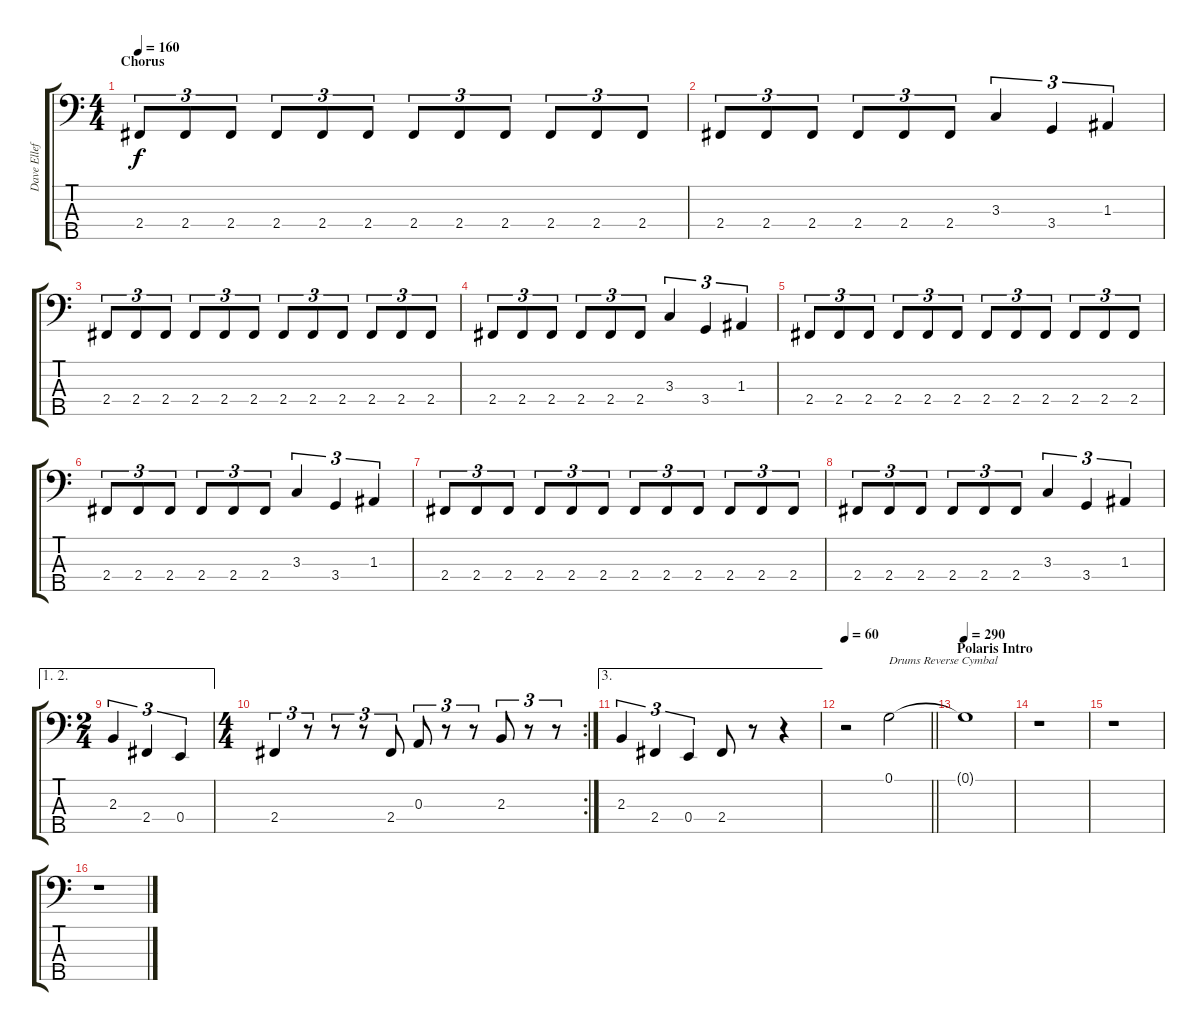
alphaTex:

\track ("Dave Ellefson" "Dave Ellef") {instrument electricbasspick}
\staff {score tabs}
\tuning (G2 D2 A1 E1 B0) {hide}
\ts (4 4)
\section ("" "Chorus")
\tempo 160
\clef f4
\ks c
2.4.8{tu (3 2) dy f} 2.4.8{tu (3 2)} 2.4.8{tu (3 2)} 2.4.8{tu (3 2)} 2.4.8{tu (3 2)} 2.4.8{tu (3 2)} 2.4.8{tu (3 2)} 2.4.8{tu (3 2)} 2.4.8{tu (3 2)} 2.4.8{tu (3 2)} 2.4.8{tu (3 2)} 2.4.8{tu (3 2)} |
2.4.8{tu (3 2)} 2.4.8{tu (3 2)} 2.4.8{tu (3 2)} 2.4.8{tu (3 2)} 2.4.8{tu (3 2)} 2.4.8{tu (3 2)} 3.3.4{tu (3 2)} 3.4.4{tu (3 2)} 1.3.4{tu (3 2)} |
2.4.8{tu (3 2)} 2.4.8{tu (3 2)} 2.4.8{tu (3 2)} 2.4.8{tu (3 2)} 2.4.8{tu (3 2)} 2.4.8{tu (3 2)} 2.4.8{tu (3 2)} 2.4.8{tu (3 2)} 2.4.8{tu (3 2)} 2.4.8{tu (3 2)} 2.4.8{tu (3 2)} 2.4.8{tu (3 2)} |
2.4.8{tu (3 2)} 2.4.8{tu (3 2)} 2.4.8{tu (3 2)} 2.4.8{tu (3 2)} 2.4.8{tu (3 2)} 2.4.8{tu (3 2)} 3.3.4{tu (3 2)} 3.4.4{tu (3 2)} 1.3.4{tu (3 2)} |
2.4.8{tu (3 2)} 2.4.8{tu (3 2)} 2.4.8{tu (3 2)} 2.4.8{tu (3 2)} 2.4.8{tu (3 2)} 2.4.8{tu (3 2)} 2.4.8{tu (3 2)} 2.4.8{tu (3 2)} 2.4.8{tu (3 2)} 2.4.8{tu (3 2)} 2.4.8{tu (3 2)} 2.4.8{tu (3 2)} |
2.4.8{tu (3 2)} 2.4.8{tu (3 2)} 2.4.8{tu (3 2)} 2.4.8{tu (3 2)} 2.4.8{tu (3 2)} 2.4.8{tu (3 2)} 3.3.4{tu (3 2)} 3.4.4{tu (3 2)} 1.3.4{tu (3 2)} |
2.4.8{tu (3 2)} 2.4.8{tu (3 2)} 2.4.8{tu (3 2)} 2.4.8{tu (3 2)} 2.4.8{tu (3 2)} 2.4.8{tu (3 2)} 2.4.8{tu (3 2)} 2.4.8{tu (3 2)} 2.4.8{tu (3 2)} 2.4.8{tu (3 2)} 2.4.8{tu (3 2)} 2.4.8{tu (3 2)} |
2.4.8{tu (3 2)} 2.4.8{tu (3 2)} 2.4.8{tu (3 2)} 2.4.8{tu (3 2)} 2.4.8{tu (3 2)} 2.4.8{tu (3 2)} 3.3.4{tu (3 2)} 3.4.4{tu (3 2)} 1.3.4{tu (3 2)} |
\ae (1 2)
\ts (2 4)
2.3.4{tu (3 2)} 2.4.4{tu (3 2)} 0.4.4{tu (3 2)} |
\rc 2
\ts (4 4)
2.4.4{tu (3 2)} r.8{tu (3 2)} r.8{tu (3 2)} r.8{tu (3 2)} 2.4.8{tu (3 2)} 0.3.8{tu (3 2)} r.8{tu (3 2)} r.8{tu (3 2)} 2.3.8{tu (3 2)} r.8{tu (3 2)} r.8{tu (3 2)} |
\ae 3
2.3.4{tu (3 2)} 2.4.4{tu (3 2)} 0.4.4{tu (3 2)} 2.4.8 r.8 r.4 |
\tempo 60
\barLineRight lightlight
r.2{instrument reversecymbal} 0.1.2{txt "Drums Reverse Cymbal"} |
\section ("" "Polaris Intro")
\tempo 290
0.1{t}.1 |
r.1{instrument electricbasspick} |
r.1 |
r.1
